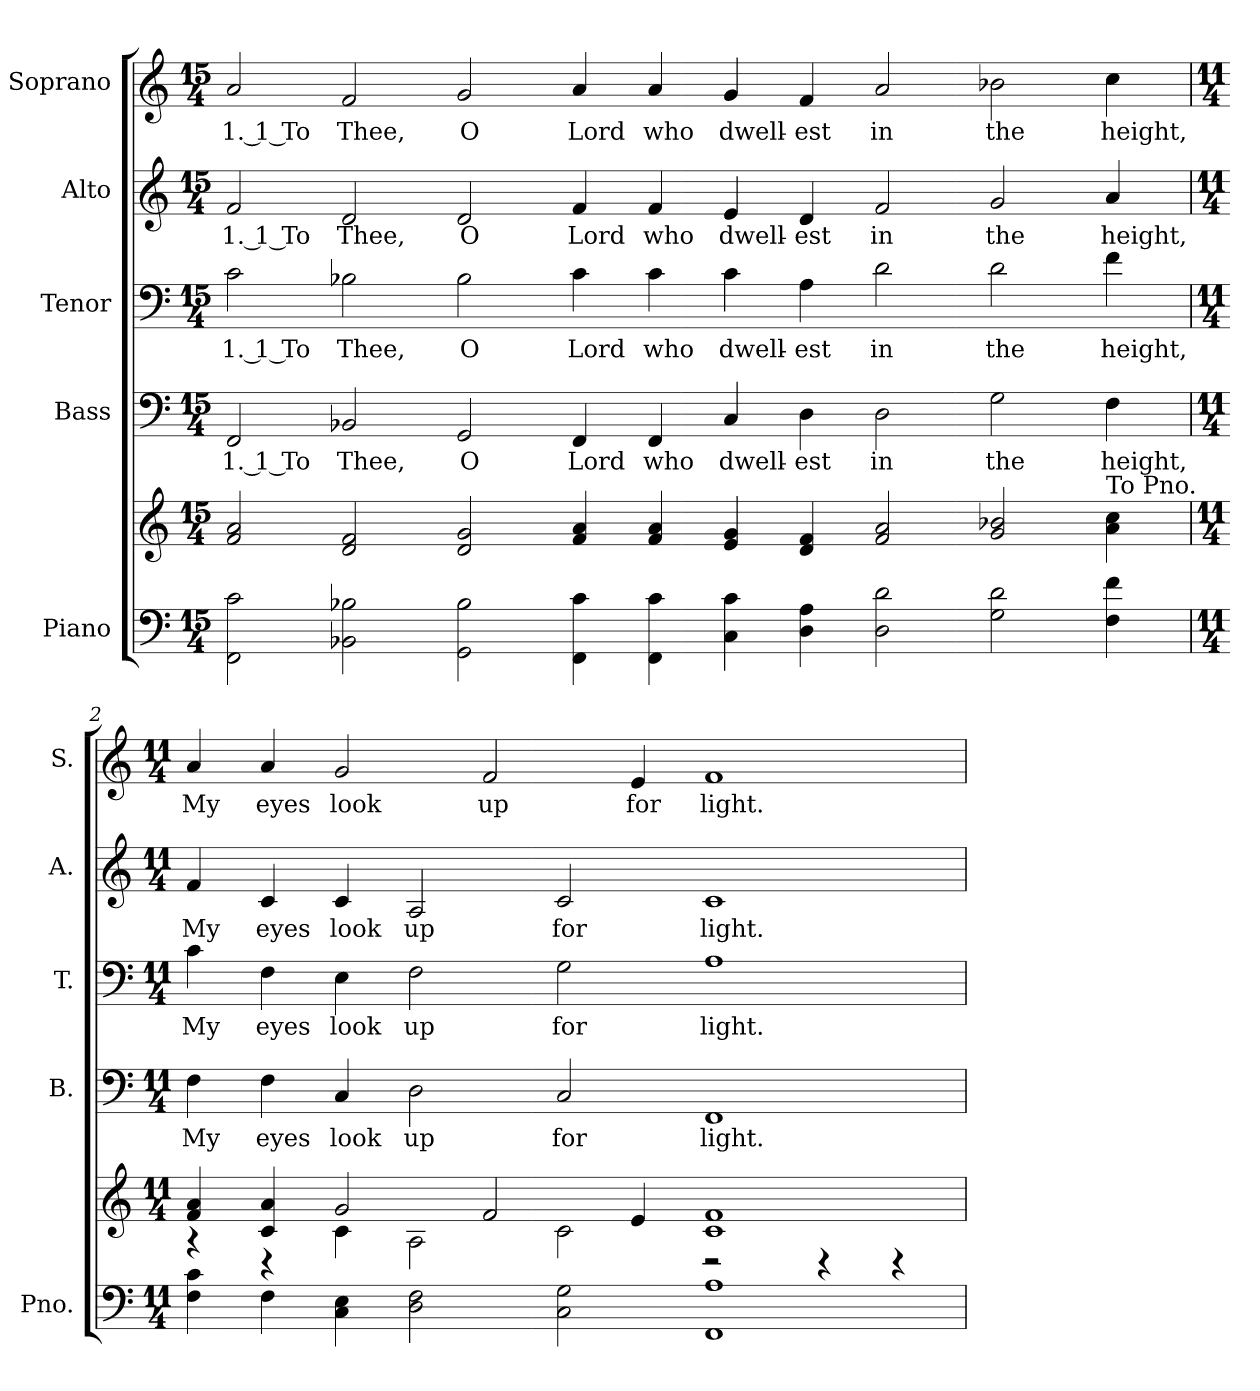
**kern	**kern	**kern	**text	**kern	**text	**kern	**text	**kern	**text
*part5	*part5	*part4	*part4	*part3	*part3	*part2	*part2	*part1	*part1
*staff6	*staff5	*staff4	*staff4	*staff3	*staff3	*staff2	*staff2	*staff1	*staff1
*I"Piano	*	*I"Bass	*	*I"Tenor	*	*I"Alto	*	*I"Soprano	*
*I'Pno.	*	*I'B.	*	*I'T.	*	*I'A.	*	*I'S.	*
!!LO:PB:g=z
*clefF4	*clefG2	*clefF4	*	*clefF4	*	*clefG2	*	*clefG2	*
*k[]	*k[]	*k[]	*	*k[]	*	*k[]	*	*k[]	*
*C:	*C:	*C:	*	*C:	*	*C:	*	*C:	*
*M15/4	*M15/4	*M15/4	*	*M15/4	*	*M15/4	*	*M15/4	*
*MM150	*MM150	*MM150	*	*MM150	*	*MM150	*	*MM150	*
=1	=1	=1	=1	=1	=1	=1	=1	=1	=1
!	!	!	!LO:LY:b:color=#000000	!	!	!	!	!	!
!	!	!	!	!	!LO:LY:b:color=#000000	!	!	!	!
!	!	!	!	!	!	!	!LO:LY:b:color=#000000	!	!
!	!	!	!	!	!	!	!	!	!LO:LY:b:color=#000000
2FFi\ 2ci	2fi/ 2ai	2FFi/	1. 1 To	2ci\	1. 1 To	2fi/	1. 1 To	2ai/	1. 1 To
!	!	!	!LO:LY:b:color=#000000	!	!	!	!	!	!
!	!	!	!	!	!LO:LY:b:color=#000000	!	!	!	!
!	!	!	!	!	!	!	!LO:LY:b:color=#000000	!	!
!	!	!	!	!	!	!	!	!	!LO:LY:b:color=#000000
2BB-Xi\ 2B-Xi	2di/ 2fi	2BB-Xi/	Thee,	2B-Xi\	Thee,	2di/	Thee,	2fi/	Thee,
!	!	!	!LO:LY:b:color=#000000	!	!	!	!	!	!
!	!	!	!	!	!LO:LY:b:color=#000000	!	!	!	!
!	!	!	!	!	!	!	!LO:LY:b:color=#000000	!	!
!	!	!	!	!	!	!	!	!	!LO:LY:b:color=#000000
2GGi\ 2B-i	2di/ 2gi	2GGi/	O	2B-i\	O	2di/	O	2gi/	O
!	!	!	!LO:LY:b:color=#000000	!	!	!	!	!	!
!	!	!	!	!	!LO:LY:b:color=#000000	!	!	!	!
!	!	!	!	!	!	!	!LO:LY:b:color=#000000	!	!
!	!	!	!	!	!	!	!	!	!LO:LY:b:color=#000000
4FFi\ 4ci	4fi/ 4ai	4FFi/	Lord	4ci\	Lord	4fi/	Lord	4ai/	Lord
!	!	!	!LO:LY:b:color=#000000	!	!	!	!	!	!
!	!	!	!	!	!LO:LY:b:color=#000000	!	!	!	!
!	!	!	!	!	!	!	!LO:LY:b:color=#000000	!	!
!	!	!	!	!	!	!	!	!	!LO:LY:b:color=#000000
4FFi\ 4ci	4fi/ 4ai	4FFi/	who	4ci\	who	4fi/	who	4ai/	who
!	!	!	!LO:LY:b:color=#000000	!	!	!	!	!	!
!	!	!	!	!	!LO:LY:b:color=#000000	!	!	!	!
!	!	!	!	!	!	!	!LO:LY:b:color=#000000	!	!
!	!	!	!	!	!	!	!	!	!LO:LY:b:color=#000000
4Ci\ 4ci	4ei/ 4gi	4Ci/	dwell-	4ci\	dwell-	4ei/	dwell-	4gi/	dwell-
!	!	!	!LO:LY:b:color=#000000	!	!	!	!	!	!
!	!	!	!	!	!LO:LY:b:color=#000000	!	!	!	!
!	!	!	!	!	!	!	!LO:LY:b:color=#000000	!	!
!	!	!	!	!	!	!	!	!	!LO:LY:b:color=#000000
4Di\ 4Ai	4di/ 4fi	4Di\	-est	4Ai\	-est	4di/	-est	4fi/	-est
!	!	!	!LO:LY:b:color=#000000	!	!	!	!	!	!
!	!	!	!	!	!LO:LY:b:color=#000000	!	!	!	!
!	!	!	!	!	!	!	!LO:LY:b:color=#000000	!	!
!	!	!	!	!	!	!	!	!	!LO:LY:b:color=#000000
2Di\ 2di	2fi/ 2ai	2Di\	in	2di\	in	2fi/	in	2ai/	in
!	!	!	!LO:LY:b:color=#000000	!	!	!	!	!	!
!	!	!	!	!	!LO:LY:b:color=#000000	!	!	!	!
!	!	!	!	!	!	!	!LO:LY:b:color=#000000	!	!
!	!	!	!	!	!	!	!	!	!LO:LY:b:color=#000000
2Gi\ 2di	2gi/ 2b-Xi	2Gi\	the	2di\	the	2gi/	the	2b-Xi\	the
!	!	!	!LO:LY:b:color=#000000	!	!	!	!	!	!
!	!	!	!	!	!LO:LY:b:color=#000000	!	!	!	!
!	!	!	!	!	!	!	!LO:LY:b:color=#000000	!	!
!	!LO:TX:a:t=To Pno.	!	!	!	!	!	!	!	!
!	!	!	!	!	!	!	!	!	!LO:LY:b:color=#000000
4Fi\ 4fi	4ai\ 4cci	4Fi\	height,	4fi\	height,	4ai/	height,	4cci\	height,
!!LO:PB:g=z
=2	=2	=2	=2	=2	=2	=2	=2	=2	=2
*M11/4	*M11/4	*M11/4	*	*M11/4	*	*M11/4	*	*M11/4	*
*	*^	*	*	*	*	*	*	*	*
!	!	!	!	!LO:LY:b:color=#000000	!	!	!	!	!	!
!	!	!	!	!	!	!LO:LY:b:color=#000000	!	!	!	!
!	!	!	!	!	!	!	!	!LO:LY:b:color=#000000	!	!
!	!	!	!	!	!	!	!	!	!	!LO:LY:b:color=#000000
4Fi\ 4ci	4fi/ 4ai	4r	4Fi\	My	4ci\	My	4fi/	My	4ai/	My
!	!	!	!	!LO:LY:b:color=#000000	!	!	!	!	!	!
!	!	!	!	!	!	!LO:LY:b:color=#000000	!	!	!	!
!	!	!	!	!	!	!	!	!LO:LY:b:color=#000000	!	!
!	!	!	!	!	!	!	!	!	!	!LO:LY:b:color=#000000
4Fi\	4ci/ 4ai	4r	4Fi\	eyes	4Fi\	eyes	4ci/	eyes	4ai/	eyes
!	!	!	!	!LO:LY:b:color=#000000	!	!	!	!	!	!
!	!	!	!	!	!	!LO:LY:b:color=#000000	!	!	!	!
!	!	!	!	!	!	!	!	!LO:LY:b:color=#000000	!	!
!	!	!	!	!	!	!	!	!	!	!LO:LY:b:color=#000000
4Ci\ 4Ei	2gi/	4ci\	4Ci/	look	4Ei\	look	4ci/	look	2gi/	look
!	!	!	!	!LO:LY:b:color=#000000	!	!	!	!	!	!
!	!	!	!	!	!	!LO:LY:b:color=#000000	!	!	!	!
!	!	!	!	!	!	!	!	!LO:LY:b:color=#000000	!	!
2Di\ 2Fi	.	2Ai\	2Di\	up	2Fi\	up	2Ai/	up	.	.
!	!	!	!	!	!	!	!	!	!	!LO:LY:b:color=#000000
.	2fi/	.	.	.	.	.	.	.	2fi/	up
!	!	!	!	!LO:LY:b:color=#000000	!	!	!	!	!	!
!	!	!	!	!	!	!LO:LY:b:color=#000000	!	!	!	!
!	!	!	!	!	!	!	!	!LO:LY:b:color=#000000	!	!
2Ci\ 2Gi	.	2ci\	2Ci/	for	2Gi\	for	2ci/	for	.	.
!	!	!	!	!	!	!	!	!	!	!LO:LY:b:color=#000000
.	4ei/	.	.	.	.	.	.	.	4ei/	for
!	!	!	!	!LO:LY:b:color=#000000	!	!	!	!	!	!
!	!	!	!	!	!	!LO:LY:b:color=#000000	!	!	!	!
!	!	!	!	!	!	!	!	!LO:LY:b:color=#000000	!	!
!	!	!	!	!	!	!	!	!	!	!LO:LY:b:color=#000000
1FFi 1Ai	1ci 1fi	2r	1FFi	light.	1Ai	light.	1ci	light.	1fi	light.
.	.	4r	.	.	.	.	.	.	.	.
.	.	4r	.	.	.	.	.	.	.	.
*	*v	*v	*	*	*	*	*	*	*	*
=	=	=	=	=	=	=	=	=	=
*-	*-	*-	*-	*-	*-	*-	*-	*-	*-
